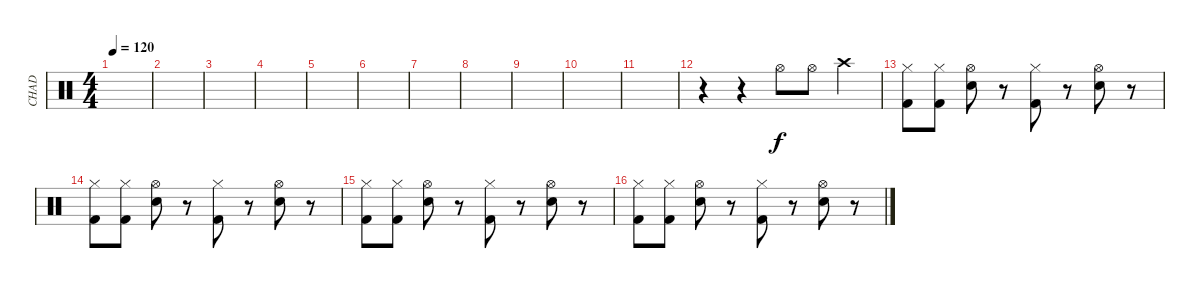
\track ("CHAD" "CHAD") {instrument percussion}
\staff {score}
\articulation defaults
\ts (4 4)
\tempo 120
\clef neutral
\ks c
|
|
|
|
|
|
|
|
|
|
|
r.4 r.4 "Hi-Hat (open)".8 "Hi-Hat (open)".8 "Crash high (hit)".4 |
("Hi-Hat (closed)" "Kick (hit) 2").8 ("Hi-Hat (closed)" "Kick (hit) 2").8 ("Hi-Hat (open)" "Electric Snare (hit)").8 r.8 ("Hi-Hat (closed)" "Kick (hit) 2").8 r.8 ("Hi-Hat (open)" "Electric Snare (hit)").8 r.8 |
("Hi-Hat (closed)" "Kick (hit) 2").8 ("Hi-Hat (closed)" "Kick (hit) 2").8 ("Hi-Hat (open)" "Electric Snare (hit)").8 r.8 ("Hi-Hat (closed)" "Kick (hit) 2").8 r.8 ("Hi-Hat (open)" "Electric Snare (hit)").8 r.8 |
("Hi-Hat (closed)" "Kick (hit) 2").8 ("Hi-Hat (closed)" "Kick (hit) 2").8 ("Hi-Hat (open)" "Electric Snare (hit)").8 r.8 ("Hi-Hat (closed)" "Kick (hit) 2").8 r.8 ("Hi-Hat (open)" "Electric Snare (hit)").8 r.8 |
("Hi-Hat (closed)" "Kick (hit) 2").8 ("Hi-Hat (closed)" "Kick (hit) 2").8 ("Hi-Hat (open)" "Electric Snare (hit)").8 r.8 ("Hi-Hat (closed)" "Kick (hit) 2").8 r.8 ("Hi-Hat (open)" "Electric Snare (hit)").8 r.8
